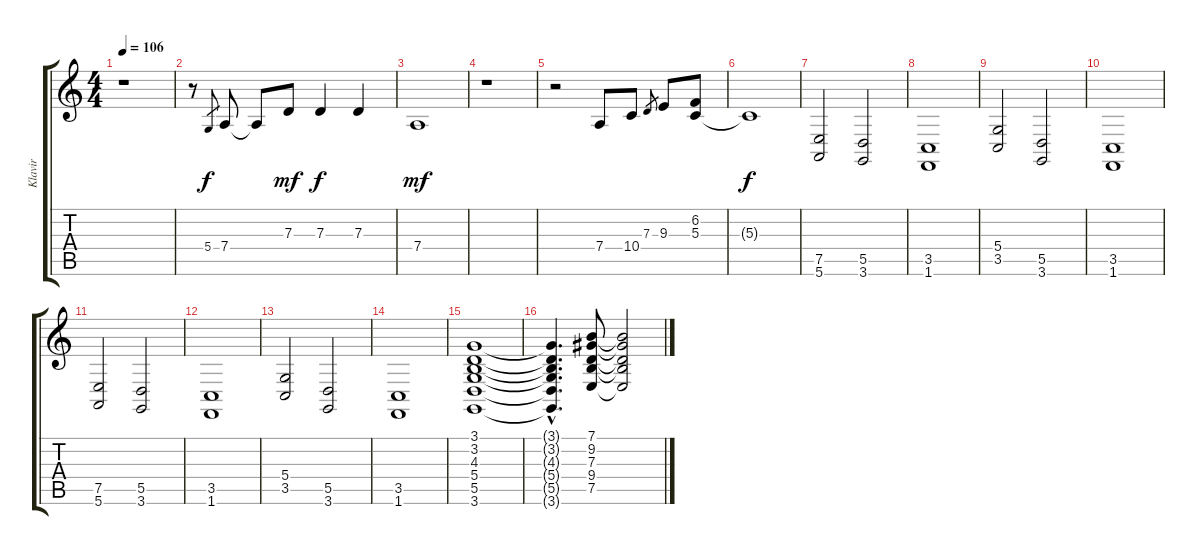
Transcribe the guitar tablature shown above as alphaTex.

\track ("Klavir" "Klavir") {instrument acousticgrandpiano}
\staff {score tabs}
\tuning (E4 B3 G3 D3 A2 E2) {hide}
\ts (4 4)
\tempo 106
\clef g2
\ks c
r.1{dy f} |
r.8 5.4.8{gr} 7.4.8 7.4{t}.8 7.3.8{dy mf} 7.3.4{dy f} 7.3.4 |
7.4.1{dy mf} |
r.1 |
r.2 7.4.8 10.4.8 7.3.8{gr} 9.3.8 (6.2 5.3).8 |
5.3{t}.1{dy f} |
(7.5 5.6).2 (5.5 3.6).2 |
(3.5 1.6).1 |
(5.4 3.5).2 (5.5 3.6).2 |
(3.5 1.6).1 |
(7.5 5.6).2 (5.5 3.6).2 |
(3.5 1.6).1 |
(5.4 3.5).2 (5.5 3.6).2 |
(3.5 1.6).1 |
(3.1 3.2 4.3 5.4 5.5 3.6).1 |
(3.1{hac t} 3.2{hac t} 4.3{hac t} 5.4{hac t} 5.5{hac t} 3.6{hac t}).4{d} (7.1 9.2 7.3 9.4 7.5).8 (7.1{t} 9.2{t} 7.3{t} 9.4{t} 7.5{t}).2
